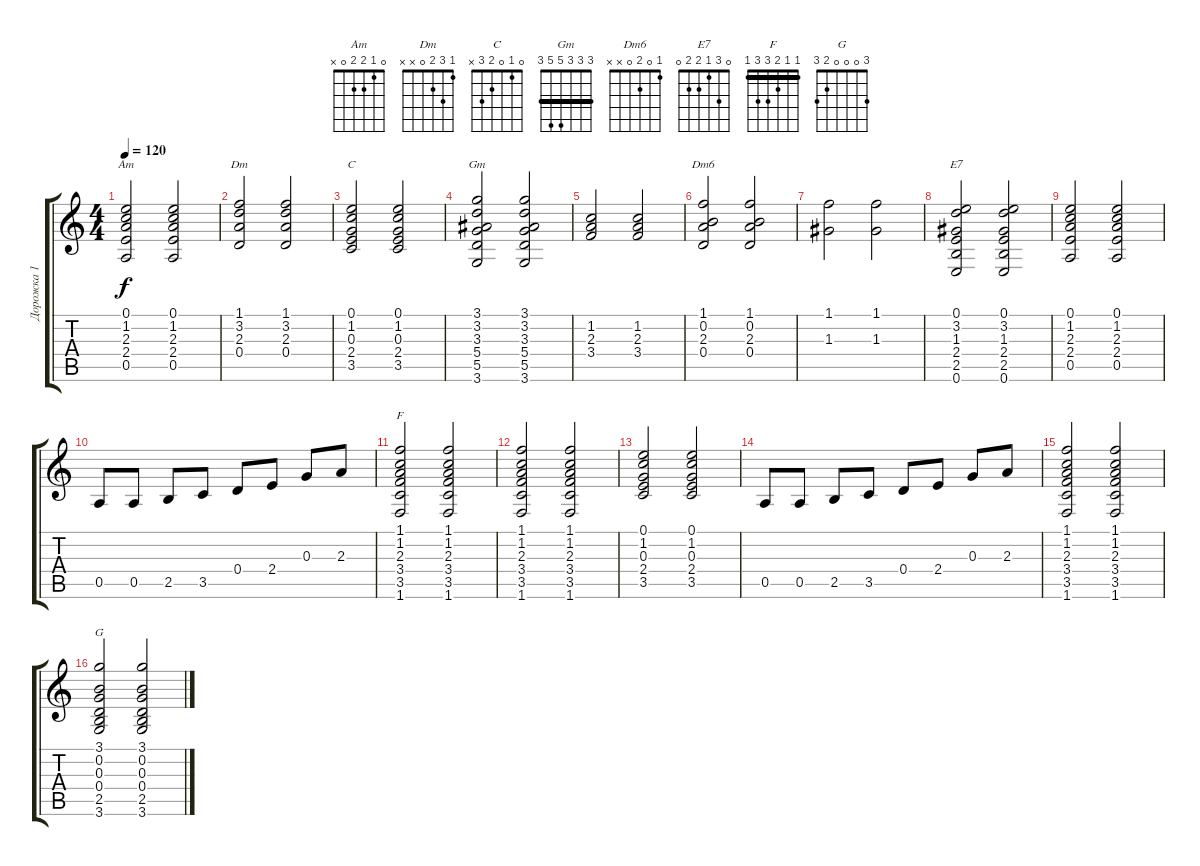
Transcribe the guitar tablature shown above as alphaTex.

\track ("Дорожка 1" "Дорожка 1") {instrument acousticguitarnylon}
\staff {score tabs}
\tuning (E4 B3 G3 D3 A2 E2) {hide}
\chord ("Am" 0 1 2 2 0 x)
\chord ("Dm" 1 3 2 0 x x)
\chord ("C" 0 1 0 2 3 x)
\chord ("Gm" 3 3 3 5 5 3) {barre 3}
\chord ("Dm6" 1 0 2 0 x x)
\chord ("E7" 0 3 1 2 2 0)
\chord ("F" 1 1 2 3 3 1) {barre 1}
\chord ("G" 3 0 0 0 2 3)
\ts (4 4)
\tempo 120
\clef g2
\ks c
(0.1 1.2 2.3 2.4 0.5).2{ch "Am" dy f} (0.1 1.2 2.3 2.4 0.5).2 |
(1.1 3.2 2.3 0.4).2{ch "Dm"} (1.1 3.2 2.3 0.4).2 |
(0.1 1.2 0.3 2.4 3.5).2{ch "C"} (0.1 1.2 0.3 2.4 3.5).2 |
(3.1 3.2 3.3 5.4 5.5 3.6).2{ch "Gm"} (3.1 3.2 3.3 5.4 5.5 3.6).2 |
(1.2 2.3 3.4).2 (1.2 2.3 3.4).2 |
(1.1 0.2 2.3 0.4).2{ch "Dm6"} (1.1 0.2 2.3 0.4).2 |
(1.1 1.3).2 (1.1 1.3).2 |
(0.1 3.2 1.3 2.4 2.5 0.6).2{ch "E7"} (0.1 3.2 1.3 2.4 2.5 0.6).2 |
(0.1 1.2 2.3 2.4 0.5).2 (0.1 1.2 2.3 2.4 0.5).2 |
0.5.8 0.5.8 2.5.8 3.5.8 0.4.8 2.4.8 0.3.8 2.3.8 |
(1.1 1.2 2.3 3.4 3.5 1.6).2{ch "F"} (1.1 1.2 2.3 3.4 3.5 1.6).2 |
(1.1 1.2 2.3 3.4 3.5 1.6).2 (1.1 1.2 2.3 3.4 3.5 1.6).2 |
(0.1 1.2 0.3 2.4 3.5).2 (0.1 1.2 0.3 2.4 3.5).2 |
0.5.8 0.5.8 2.5.8 3.5.8 0.4.8 2.4.8 0.3.8 2.3.8 |
(1.1 1.2 2.3 3.4 3.5 1.6).2 (1.1 1.2 2.3 3.4 3.5 1.6).2 |
(3.1 0.2 0.3 0.4 2.5 3.6).2{ch "G"} (3.1 0.2 0.3 0.4 2.5 3.6).2
